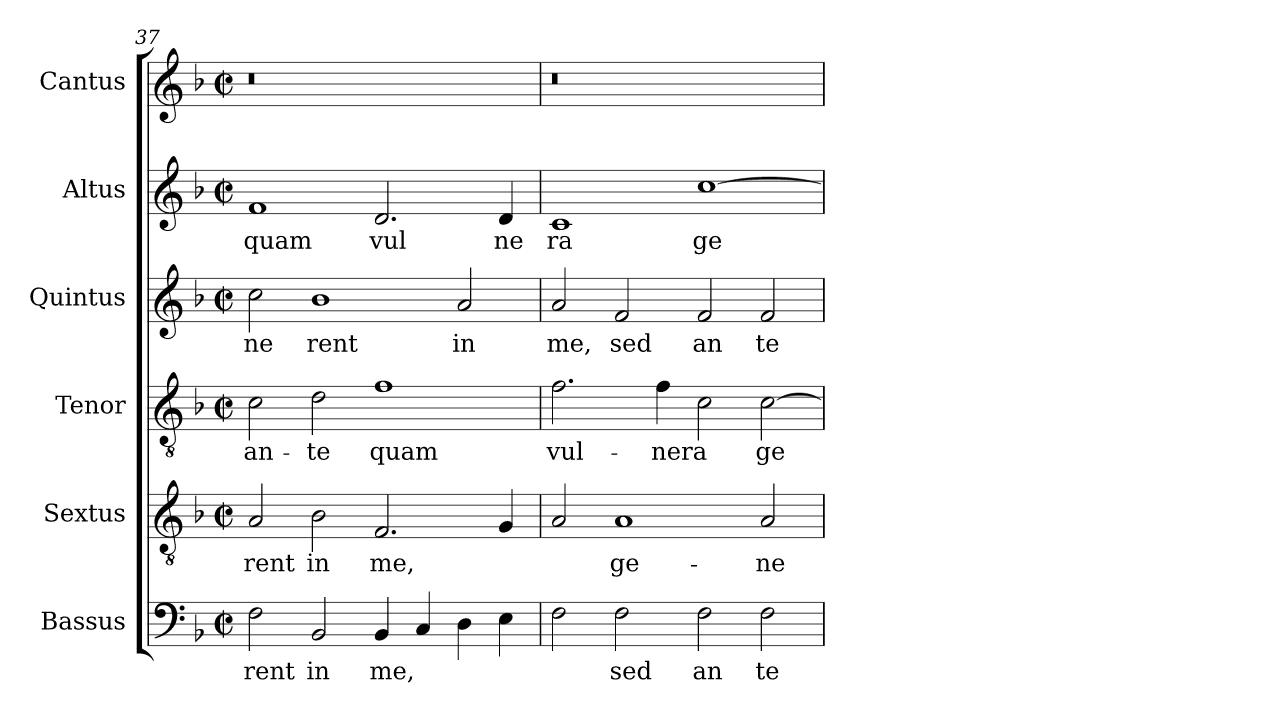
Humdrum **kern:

**kern	**text	**kern	**text	**kern	**text	**kern	**text	**kern	**text	**kern
*part6	*part6	*part5	*part5	*part4	*part4	*part3	*part3	*part2	*part2	*part1
*staff6	*staff6	*staff5	*staff5	*staff4	*staff4	*staff3	*staff3	*staff2	*staff2	*staff1
*I"Bassus	*	*I"Sextus	*	*I"Tenor	*	*I"Quintus	*	*I"Altus	*	*I"Cantus
*clefF4	*	*clefGv2	*	*clefGv2	*	*clefG2	*	*clefG2	*	*clefG2
*k[b-]	*	*k[b-]	*	*k[b-]	*	*k[b-]	*	*k[b-]	*	*k[b-]
*F:	*	*F:	*	*F:	*	*F:	*	*F:	*	*F:
*M2/2	*	*M2/2	*	*M2/2	*	*M2/2	*	*M2/2	*	*M2/2
*met(c|)	*	*met(c|)	*	*met(c|)	*	*met(c|)	*	*met(c|)	*	*met(c|)
=37	=37	=37	=37	=37	=37	=37	=37	=37	=37	=37
!	!LO:LY:b:cj	!	!LO:LY:b:cj	!	!LO:LY:b:cj	!	!LO:LY:b:cj	!	!LO:LY:b:cj	!
2F\	rent	2A/	-rent	2c\	an-	2cc\	ne	1f	quam	0r
!	!LO:LY:b:cj	!	!LO:LY:b:cj	!	!LO:LY:b:cj	!	!LO:LY:b:cj	!	!	!
2BB-/	in	2B-\	in	2d\	-te	1b-	rent	.	.	.
!	!LO:LY:b	!	!LO:LY:b	!	!LO:LY:b:cj	!	!	!	!LO:LY:b:cj	!
4BB-/	me,	2.F/	me,	1f	quam	.	.	2.d/	vul	.
4C/	.	.	.	.	.	.	.	.	.	.
!	!	!	!	!	!	!	!LO:LY:b:cj	!	!	!
4D\	.	.	.	.	.	2a/	in	.	.	.
!	!	!	!	!	!	!	!	!	!LO:LY:b:cj	!
4E\	.	4G/	.	.	.	.	.	4d/	ne	.
=38	=38	=38	=38	=38	=38	=38	=38	=38	=38	=38
!	!	!	!	!	!LO:LY:b:cj	!	!LO:LY:b:cj	!	!LO:LY:b:cj	!
2F\	.	2A/	.	2.f\	vul-	2a/	me,	1c	ra	0r
!	!LO:LY:b:cj	!	!LO:LY:b:cj	!	!	!	!LO:LY:b:cj	!	!	!
2F\	sed	1A	ge-	.	.	2f/	sed	.	.	.
!	!	!	!	!	!LO:LY:b:cj	!	!	!	!	!
.	.	.	.	4f\	-nera	.	.	.	.	.
!	!LO:LY:b:cj	!	!	!	!	!	!LO:LY:b:cj	!	!LO:LY:b:cj	!
2F\	an	.	.	2c\	.	2f/	an	[>1cc	ge	.
!	!LO:LY:b:cj	!	!LO:LY:b:cj	!	!LO:LY:b:cj	!	!LO:LY:b:cj	!	!	!
2F\	te	2A/	-ne-	[>2c\	ge-	2f/	te	.	.	.
=	=	=	=	=	=	=	=	=	=	=
*-	*-	*-	*-	*-	*-	*-	*-	*-	*-	*-
